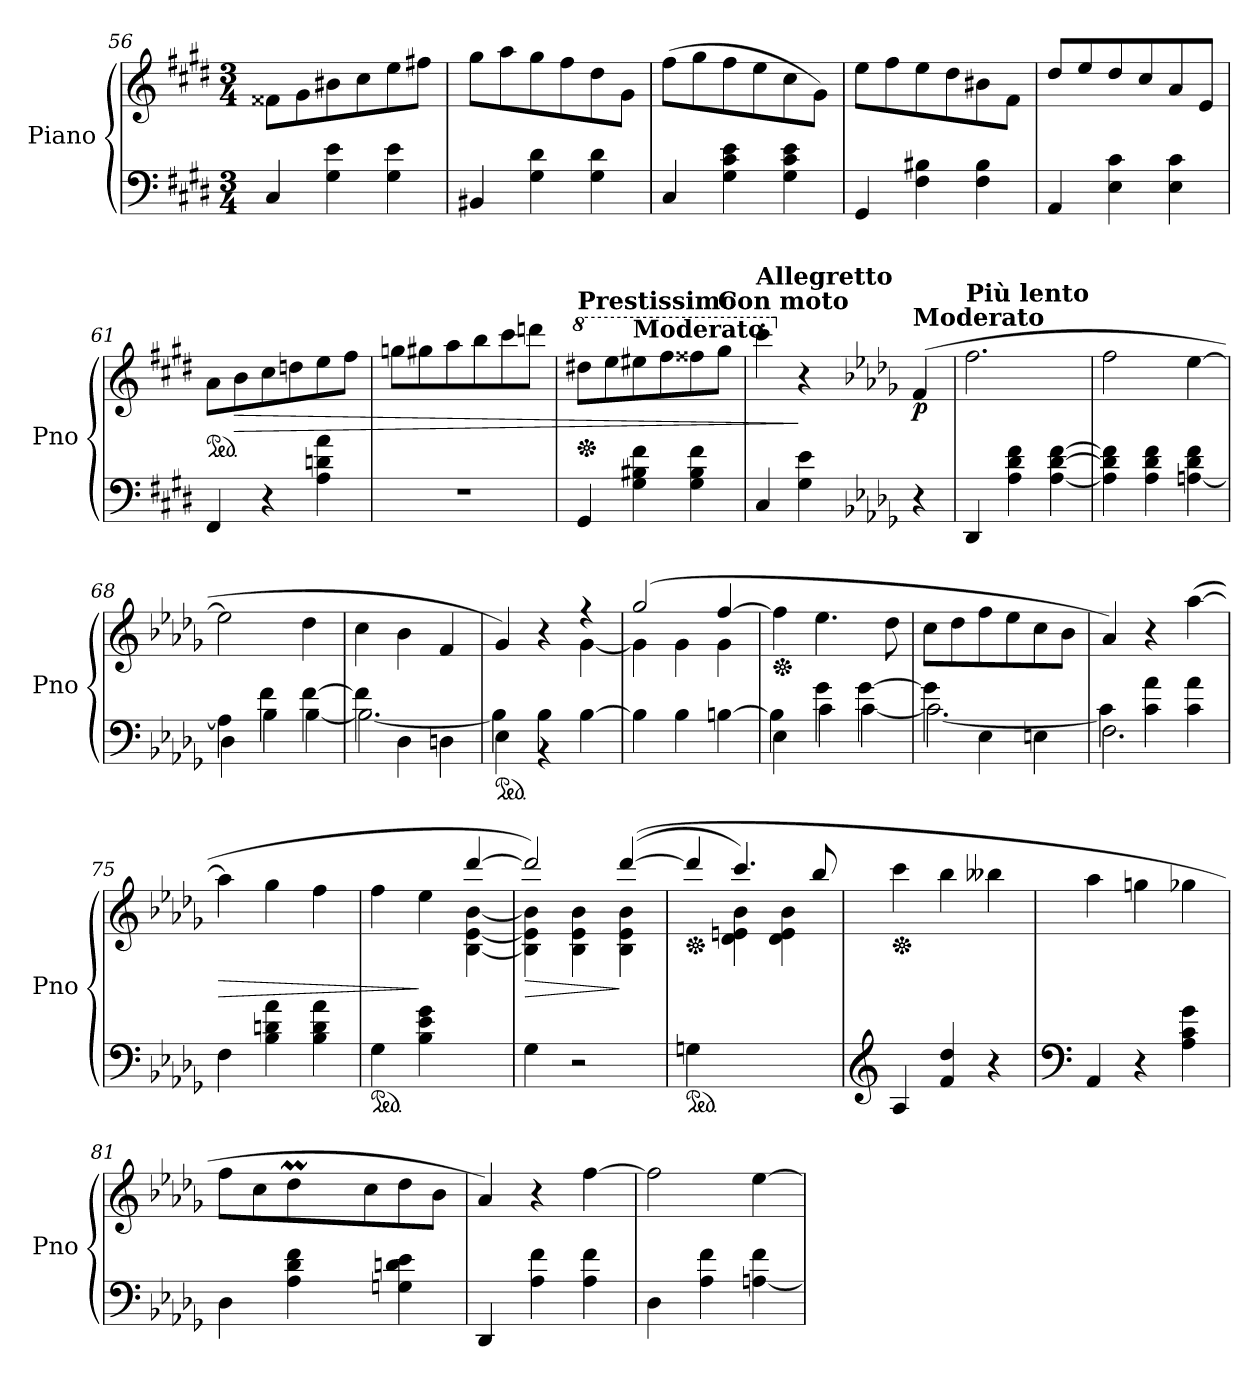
**kern	**kern	**dynam
*part1	*part1	*part1
*staff2	*staff1	*staff1/2
*I"Piano	*	*
*I'Pno	*	*
*clefF4	*clefG2	*
*k[f#c#g#d#]	*k[f#c#g#d#]	*
*M3/4	*M3/4	*
=56	=56	=56
4C#/	8f##X\L	.
.	8g#\	.
4G#\ 4e\	8b#X\	.
.	8cc#\	.
4G#\ 4e\	8ee\	.
.	8ff#X\J	.
!!LO:PB:g=z
=57	=57	=57
4BB#X/	8gg#\L	.
.	8aa\	.
4G#\ 4d#\	8gg#\	.
.	8ff#\	.
4G#\ 4d#\	8dd#\	.
.	8g#\J	.
=58	=58	=58
4C#/	(8ff#\L	.
.	8gg#\	.
4G#\ 4c#\ 4e\	8ff#\	.
.	8ee\	.
4G#\ 4c#\ 4e\	8cc#\	.
.	8g#\J)	.
=59	=59	=59
4GG#/	8ee\L	.
.	8ff#\	.
4F#\ 4B#X\	8ee\	.
.	8dd#\	.
4F#\ 4B#\	8b#X\	.
.	8f#\J	.
=60	=60	=60
4AA/	8dd#/L	.
.	8ee/	.
4E\ 4c#\	8dd#/	.
.	8cc#/	.
4E\ 4c#\	8a/	.
.	8e/J	.
=61	=61	=61
*	*ped	*
4FF#/	8a\L	.
!	!	!LO:HP:b
.	8b\	>
4r	8cc#\	.
.	8ddn\	.
4A\ 4dn\ 4a\	8ee\	.
.	8ff#\J	.
=62	=62	=62
2.r	8ggn\L	.
.	8gg#X\	.
.	8aa\	.
.	8bb\	.
.	8ccc#\	.
.	8dddn\J	.
!!LO:LB:g=z
=63	=63	=63
*	*Xped	*
*	*8va	*
!	!LO:TX:a:B:t=Prestissimo	!
4GG#/	8ddd#X\L	.
.	8eee\	.
!	!LO:TX:a:B:t=Moderato	!
4G#\ 4B#X\ 4f#\	8eee#X\	.
.	8fff#\	.
4G#\ 4B#\ 4f#\	8fff##X\	.
!	!LO:TX:a:B:t=Con moto	!
.	8ggg#\J	.
=64	=64	=64
!	!LO:TX:a:B:t=Allegretto	!
4C#/	4cccc#'\	.
*	*X8va	*
*	*MM112	*
4G#\ 4e\	4r	]
=65-	=65-	=65-
*k[b-e-a-d-g-]	*k[b-e-a-d-g-]	*
!	!LO:TX:a:B:t=Moderato	!
!	!	!LO:DY:b
4r	(4f/	p
=66	=66	=66
!	!LO:TX:a:B:t=Più lento	!
4DD-/	2.ff\	.
4A-\ 4d-\ 4f\	.	.
[4A-\ [4d-\ [4f\	.	.
=67	=67	=67
4A-\] 4d-\] 4f\]	2ff\	.
4A-\ 4d-\ 4f\	.	.
[4An\ 4d-\ 4f\	[4ee-\	.
=68	=68	=68
*^	*	*
4A\]	4D-\	2ee-\]	.
4f\	4B-\	.	.
[4f\	[4B-\	4dd-\	.
=69	=69	=69	=69
4f\]	2.B-\_	4cc\	.
4D-\	.	4b-\	.
4Dn\	.	4f/	.
=70	=70	=70	=70
*ped	*	*	*
*	*	*^	*
4E-\	4B-\]	4g-/)	2ryy	.
4B-\	4r	4r	.	.
4ryy	[4B-\	4r	[4g-\	.
*v	*v	*	*	*
=71	=71	=71	=71
4B-\]	(>2gg-/	4g-\]	.
4B-\	.	4g-\	.
[4Bn\	[4ff/	4g-\	.
*	*v	*v	*
!!LO:LB:g=z
=72	=72	=72
*^	*	*
*	*	*Xped	*
4E-\	4B\]	4ff\]	.
4g-\	4c\	4.ee-\	.
[4g-\	[4c\	.	.
.	.	8dd-\	.
=73	=73	=73	=73
4g-\]	2.c\_	8cc\L	.
.	.	8dd-\	.
4E-\	.	8ff\	.
.	.	8ee-\	.
4En\	.	8cc\	.
.	.	8b-\J	.
=74	=74	=74	=74
2.F\	4c\]	4a-/)	.
.	4c\ 4a-\	4r	.
.	4c\ 4a-\	([4aa-\	.
=75	=75	=75	=75
!	!	!	!LO:HP:b
*v	*v	*	*
4F\	4aa-\]	>
4B-\ 4dn\ 4a-\	4gg-\	.
4B-\ 4d\ 4a-\	4ff\	.
=76	=76	=76
*ped	*	*
*	*^	*
4G-\	4ff\	2ryy	.
4B-\ 4e-\ 4g-\	4ee-\	.	]
4ryy	[4ddd-/	[4B-\ [4e-\ [4b-\	.
=77	=77	=77	=77
!	!	!	!LO:HP:b
4G-\	2ddd-/])	4B-\] 4e-\] 4b-\]	>
2r	.	4B-\ 4e-\ 4b-\	.
.	(>([4ddd-/	4B-\ 4e-\ 4b-\	]
=78	=78	=78	=78
*ped	*	*	*
*	*Xped	*	*
4Gn\	4ddd-/]	4ryy	.
2ryy	4.ccc/)	4d-\ 4en\ 4b-\	.
.	.	4d-\ 4e\ 4b-\	.
.	8bb-/	.	.
*	*v	*v	*
=79	=79	=79
*clefG2	*	*
*	*Xped	*
4A-/	4ccc\	.
4f/ 4dd-/	4bb-\	.
4r	4bb--X\	.
!!LO:LB:g=z
=80	=80	=80
*clefF4	*	*
4AA-/	4aa-\	.
4r	4ggn\	.
4A-\ 4c\ 4g-\	4gg-X\	.
=81	=81	=81
*	*^	*
4D-\	8ff\L	4ryy	.
.	8cc\	.	.
4A-\ 4d-\ 4f\	8dd-M\	32ee-yy	.
.	.	32dd-yy	.
.	.	32ee-yy	.
.	.	32dd-yy	.
.	8cc\	4.ryy	.
4Gn\ 4dn\ 4e-\	8dd-\	.	.
.	8b-\J	.	.
*	*v	*v	*
=82	=82	=82
4DD-/	4a-/)	.
4A-\ 4f\	4r	.
4A-\ 4f\	[4ff\	.
=83	=83	=83
4D-\	2ff\]	.
4A-\ 4f\	.	.
[4An\ 4f\	[4ee-\	.
=	=	=
*-	*-	*-
